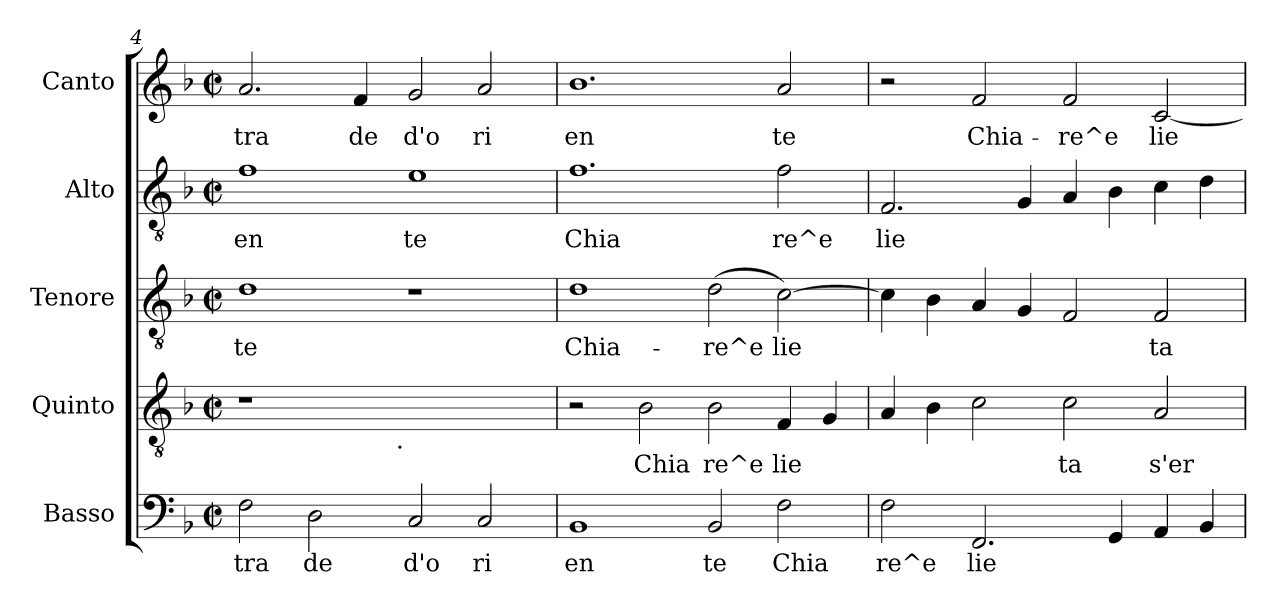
**kern	**text	**kern	**text	**kern	**text	**kern	**text	**kern	**text
*part5	*part5	*part4	*part4	*part3	*part3	*part2	*part2	*part1	*part1
*staff5	*staff5	*staff4	*staff4	*staff3	*staff3	*staff2	*staff2	*staff1	*staff1
*I"Basso	*	*I"Quinto	*	*I"Tenore	*	*I"Alto	*	*I"Canto	*
*clefF4	*	*clefGv2	*	*clefGv2	*	*clefGv2	*	*clefG2	*
*k[b-]	*	*k[b-]	*	*k[b-]	*	*k[b-]	*	*k[b-]	*
*F:	*	*F:	*	*F:	*	*F:	*	*F:	*
*M2/2	*	*M2/2	*	*M2/2	*	*M2/2	*	*M2/2	*
*met(c|)	*	*met(c|)	*	*met(c|)	*	*met(c|)	*	*met(c|)	*
=4	=4	=4	=4	=4	=4	=4	=4	=4	=4
!	!LO:LY:b:cj	!	!	!	!LO:LY:b:cj	!	!LO:LY:b:cj	!	!LO:LY:b:cj
*	*	*^	*	*	*	*	*	*	*
2F\	tra	1r	2ryy	.	1d	-te	1f	en	2.a/	tra
!	!LO:LY:b:cj	!	!	!	!	!	!	!	!	!
2D\	de	.	4...ryy	.	.	.	.	.	.	.
!	!	!	!	!	!	!	!	!	!	!LO:LY:b:cj
.	.	.	.	.	.	.	.	.	4f/	de
!	!	!	!LO:TX:b:t=.	!	!	!	!	!	!	!
.	.	.	1ryy	.	.	.	.	.	.	.
!	!LO:LY:b:cj	!	!	!	!	!	!	!LO:LY:b:cj	!	!LO:LY:b:cj
2C/	d'o	1ryy	.	.	1r	.	1e	te	2g/	d'o
!	!LO:LY:b:cj	!	!	!	!	!	!	!	!	!LO:LY:b:cj
2C/	ri	.	.	.	.	.	.	.	2a/	ri
.	.	.	32ryy	.	.	.	.	.	.	.
=5	=5	=5	=5	=5	=5	=5	=5	=5	=5	=5
!	!LO:LY:b:cj	!	!	!	!	!LO:LY:b:cj	!	!LO:LY:b:cj	!	!LO:LY:b:cj
*	*	*v	*v	*	*	*	*	*	*	*
1BB-	en	2r	.	1d	Chia-	1.f	Chia	1.b->	en
!	!	!	!LO:LY:b:cj	!	!	!	!	!	!
.	.	2B-\	Chia	.	.	.	.	.	.
!	!LO:LY:b:cj	!	!LO:LY:b:cj	!	!LO:LY:b:cj	!	!	!	!
2BB-/	te	2B-\	re^e	(<2d\	-re^e	.	.	.	.
!	!LO:LY:b:cj	!	!LO:LY:b:cj	!	!LO:LY:b:cj	!	!LO:LY:b:cj	!	!LO:LY:b:cj
2F\	Chia	4F/	lie	[<2c\)	lie-	2f\	re^e	2a/	te
!	!	!	!LO:LY:b:cj	!	!	!	!	!	!
.	.	4G/	.	.	.	.	.	.	.
!!LO:LB:g=z
=6	=6	=6	=6	=6	=6	=6	=6	=6	=6
!	!LO:LY:b:cj	!	!LO:LY:b:cj	!	!LO:LY:b:cj	!	!LO:LY:b:cj	!	!
2F\	re^e	4A/	.	4c\]	--	2.F/	lie	2r	.
!	!	!	!LO:LY:b:cj	!	!LO:LY:b:cj	!	!	!	!
.	.	4B-\	.	4B-\	--	.	.	.	.
!	!LO:LY:b:cj	!	!LO:LY:b:cj	!	!LO:LY:b:cj	!	!	!	!LO:LY:b:cj
2.FF/	lie	2c\	.	4A/	--	.	.	2f/	Chia-
!	!	!	!	!	!LO:LY:b:cj	!	!LO:LY:b:cj	!	!
.	.	.	.	4G/	--	4G/	.	.	.
!	!	!	!LO:LY:b:cj	!	!LO:LY:b:cj	!	!LO:LY:b:cj	!	!LO:LY:b:cj
.	.	2c\	ta	2F/	--	4A/	.	2f/	-re^e
!	!LO:LY:b:cj	!	!	!	!	!	!LO:LY:b:cj	!	!
4GG/	.	.	.	.	.	4B-\	.	.	.
!	!LO:LY:b:cj	!	!LO:LY:b:cj	!	!LO:LY:b:cj	!	!LO:LY:b:cj	!	!LO:LY:b:cj
4AA/	.	2A/	s'er	2F/	-ta	4c\	.	[<2c/	lie-
!	!LO:LY:b:cj	!	!	!	!	!	!LO:LY:b:cj	!	!
4BB-/	.	.	.	.	.	4d\	.	.	.
=	=	=	=	=	=	=	=	=	=
*-	*-	*-	*-	*-	*-	*-	*-	*-	*-
